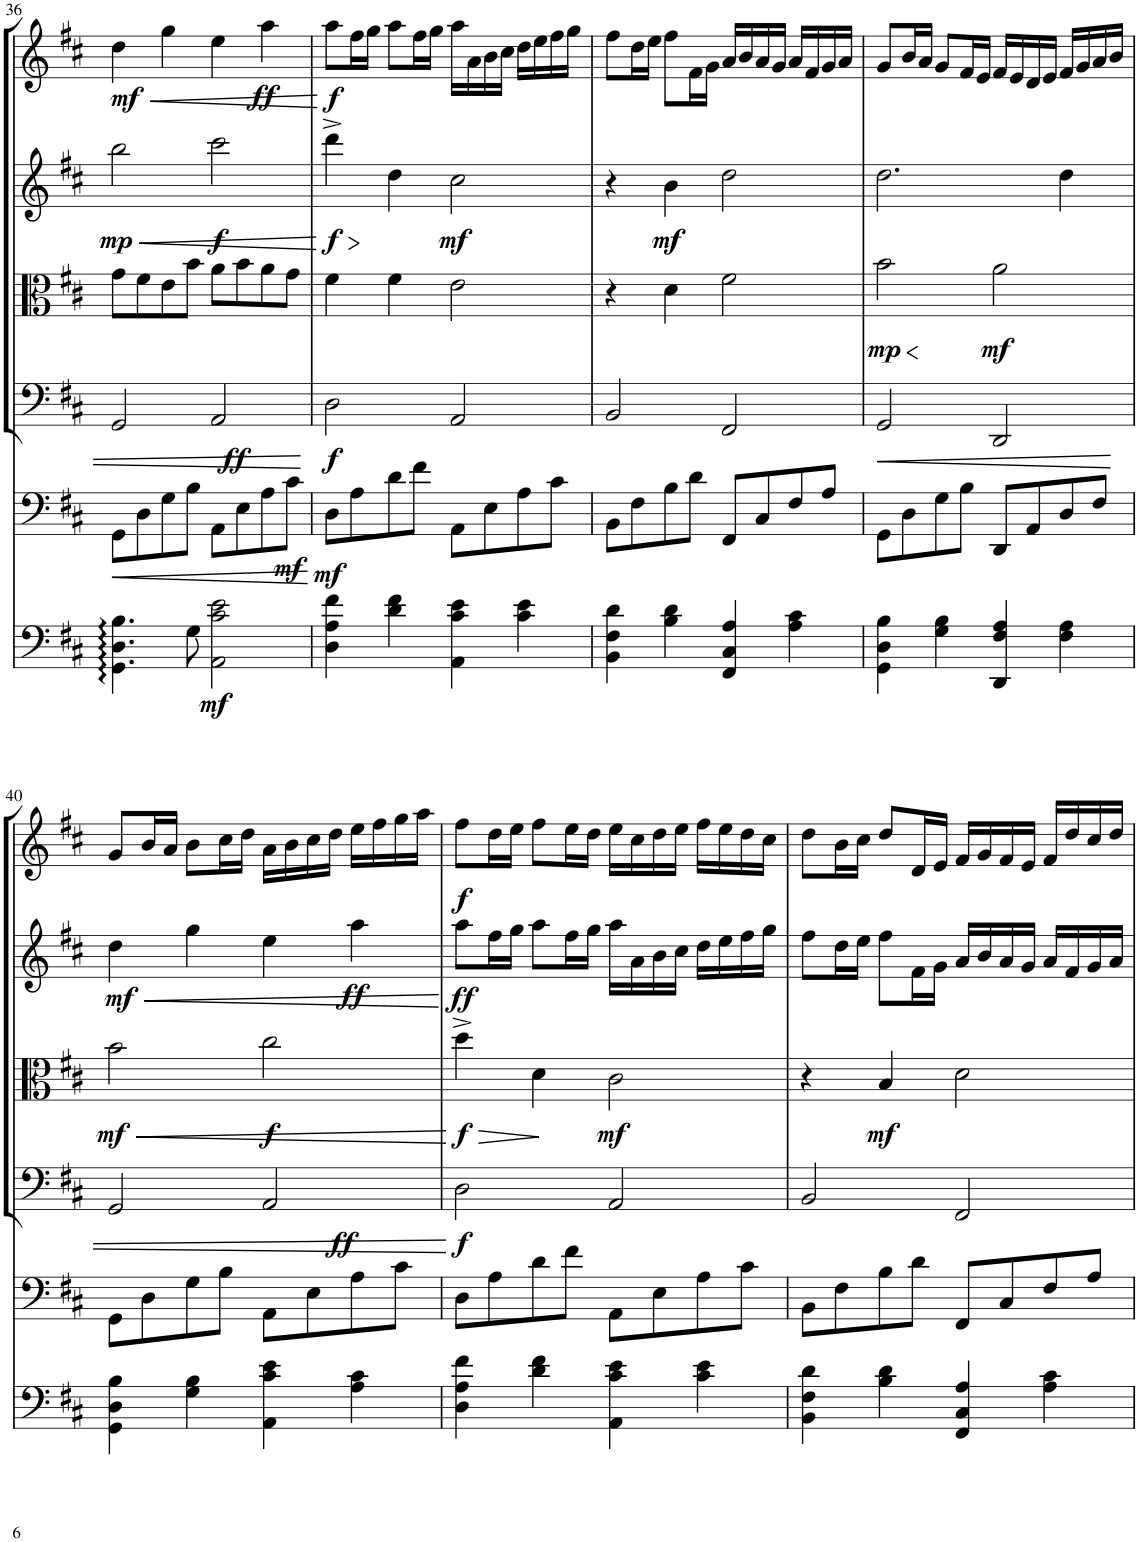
**kern	**dynam	**kern	**dynam	**kern	**dynam	**kern	**dynam	**kern	**dynam	**kern	**dynam
*part6	*part6	*part5	*part5	*part4	*part4	*part3	*part3	*part2	*part2	*part1	*part1
*staff6	*staff6	*staff5	*staff5	*staff4	*staff4	*staff3	*staff3	*staff2	*staff2	*staff1	*staff1
*I"Optional Piano	*	*I"Optional Violoncello	*	*I"Violoncello	*	*I"Viola	*	*I"Violin II	*	*I"Violin I	*
*I'Pno	*	*I'Vc	*	*I'Vc	*	*I'Vla	*	*I'Vln	*	*I'Vln	*
!!LO:PB:g=z
*clefF4	*	*clefF4	*	*clefF4	*	*clefC3	*	*clefG2	*	*clefG2	*
*k[f#c#]	*	*k[f#c#]	*	*k[f#c#]	*	*k[f#c#]	*	*k[f#c#]	*	*k[f#c#]	*
*M4/4	*	*M4/4	*	*M4/4	*	*M4/4	*	*M4/4	*	*M4/4	*
=36	=36	=36	=36	=36	=36	=36	=36	=36	=36	=36	=36
!	!	!	!LO:HP:b	!	!	!	!	!	!LO:HP:b	!	!LO:HP:b
!	!	!	!	!	!	!	!	!	!LO:DY:n=1:b	!	!LO:DY:n=1:b
4.GG\ 4.D\ 4.B\	.	8GG\L	<	2GG/	.	8g\L	.	2bb\	< mp	4dd\	< mf
.	.	8D\	.	.	.	8f#\	.	.	.	.	.
.	.	8G\	.	.	.	8e\	.	.	.	4gg\	.
8G\	.	8B\J	.	.	.	8b\J	.	.	.	.	.
!	!LO:DY:b	!	!	!	!LO:DY:b	!	!	!	!LO:DY:n=2:b	!	!
2AA\ 2c#\ 2e\	mf	8AA\L	.	2AA/	ff	8a\L	.	2ccc#\	f	4ee\	.
.	.	8E\	.	.	.	8b\	.	.	.	.	.
!	!	!	!	!	!	!	!	!	!	!	!LO:DY:n=2:b
.	.	8A\	.	.	.	8a\	.	.	.	4aa\	ff
!	!	!	!LO:DY:b	!	!	!	!	!	!	!	!
.	.	8c#\J	mf	.	.	8g\J	.	.	.	.	.
.	.	.	[	.	.	.	.	.	[	.	[
=37	=37	=37	=37	=37	=37	=37	=37	=37	=37	=37	=37
!	!	!	!LO:DY:b	!	!LO:DY:b	!	!	!	!LO:HP:b	!	!
!	!	!	!	!	!	!	!	!	!LO:DY:n=1:b	!	!LO:DY:b
4D\ 4A\ 4f#\	.	8D\L	mf	2D\	f	4f#\	.	4ddd^\	> f	8aa\L	f
.	.	8A\	.	.	.	.	.	.	.	16ff#\L	.
.	.	.	.	.	.	.	.	.	.	16gg\JJ	.
4d\ 4f#\	.	8d\	.	.	.	4f#\	.	4dd\	.	8aa\L	.
.	.	8f#\J	.	.	.	.	.	.	.	16ff#\L	.
.	.	.	.	.	.	.	.	.	.	16gg\JJ	.
!	!	!	!	!	!	!	!	!	!LO:DY:n=2:b	!	!
4AA\ 4c#\ 4e\	.	8AA\L	.	2AA/	.	2e\	.	2cc#\	mf	16aa\LL	.
.	.	.	.	.	.	.	.	.	.	16a\	.
.	.	8E\	.	.	.	.	.	.	.	16b\	.
.	.	.	.	.	.	.	.	.	.	16cc#\JJ	.
4c#\ 4e\	.	8A\	.	.	.	.	.	.	.	16dd\LL	.
.	.	.	.	.	.	.	.	.	.	16ee\	.
.	.	8c#\J	.	.	.	.	.	.	.	16ff#\	.
.	.	.	.	.	.	.	.	.	.	16gg\JJ	.
.	.	.	.	.	.	.	.	.	]	.	.
=38	=38	=38	=38	=38	=38	=38	=38	=38	=38	=38	=38
4BB\ 4F#\ 4d\	.	8BB\L	.	2BB/	.	4r	.	4r	.	8ff#\L	.
.	.	8F#\	.	.	.	.	.	.	.	16dd\L	.
.	.	.	.	.	.	.	.	.	.	16ee\JJ	.
!	!	!	!	!	!	!	!	!	!LO:DY:b	!	!
4B\ 4d\	.	8B\	.	.	.	4d\	.	4b\	mf	8ff#\L	.
.	.	8d\J	.	.	.	.	.	.	.	16f#\L	.
.	.	.	.	.	.	.	.	.	.	16g\JJ	.
4FF#/ 4C#/ 4A/	.	8FF#/L	.	2FF#/	.	2f#\	.	2dd\	.	16a/LL	.
.	.	.	.	.	.	.	.	.	.	16b/	.
.	.	8C#/	.	.	.	.	.	.	.	16a/	.
.	.	.	.	.	.	.	.	.	.	16g/JJ	.
4A\ 4c#\	.	8F#/	.	.	.	.	.	.	.	16a/LL	.
.	.	.	.	.	.	.	.	.	.	16f#/	.
.	.	8A/J	.	.	.	.	.	.	.	16g/	.
.	.	.	.	.	.	.	.	.	.	16a/JJ	.
=39	=39	=39	=39	=39	=39	=39	=39	=39	=39	=39	=39
!	!	!	!	!	!LO:HP:b	!	!LO:HP:b	!	!	!	!
!	!	!	!	!	!	!	!LO:DY:n=1:b	!	!	!	!
4GG\ 4D\ 4B\	.	8GG\L	.	2GG/	<	2b\	< mp	2.dd\	.	8g/L	.
.	.	8D\	.	.	.	.	.	.	.	16b/L	.
.	.	.	.	.	.	.	.	.	.	16a/JJ	.
4G\ 4B\	.	8G\	.	.	.	.	.	.	.	8g/L	.
.	.	8B\J	.	.	.	.	.	.	.	16f#/L	.
.	.	.	.	.	.	.	.	.	.	16e/JJ	.
!	!	!	!	!	!	!	!LO:DY:n=2:b	!	!	!	!
4DD/ 4F#/ 4A/	.	8DD/L	.	2DD/	.	2a\	mf	.	.	16f#/LL	.
.	.	.	.	.	.	.	.	.	.	16e/	.
.	.	8AA/	.	.	.	.	.	.	.	16d/	.
.	.	.	.	.	.	.	.	.	.	16e/JJ	.
4F#\ 4A\	.	8D/	.	.	.	.	.	4dd\	.	16f#/LL	.
.	.	.	.	.	.	.	.	.	.	16g/	.
.	.	8F#/J	.	.	.	.	.	.	.	16a/	.
.	.	.	.	.	.	.	.	.	.	16b/JJ	.
.	.	.	.	.	.	.	[	.	.	.	.
!!LO:LB:g=z
=40	=40	=40	=40	=40	=40	=40	=40	=40	=40	=40	=40
!	!	!	!	!	!	!	!LO:HP:b	!	!LO:HP:b	!	!
!	!	!	!	!	!	!	!LO:DY:n=1:b	!	!LO:DY:n=1:b	!	!
4GG\ 4D\ 4B\	.	8GG\L	.	2GG/	.	2b\	< mf	4dd\	< mf	8g/L	.
.	.	8D\	.	.	.	.	.	.	.	16b/L	.
.	.	.	.	.	.	.	.	.	.	16a/JJ	.
4G\ 4B\	.	8G\	.	.	.	.	.	4gg\	.	8b\L	.
.	.	8B\J	.	.	.	.	.	.	.	16cc#\L	.
.	.	.	.	.	.	.	.	.	.	16dd\JJ	.
!	!	!	!	!	!LO:DY:b	!	!LO:DY:n=2:b	!	!	!	!
4AA\ 4c#\ 4e\	.	8AA\L	.	2AA/	ff	2cc#\	f	4ee\	.	16a\LL	.
.	.	.	.	.	.	.	.	.	.	16b\	.
.	.	8E\	.	.	.	.	.	.	.	16cc#\	.
.	.	.	.	.	.	.	.	.	.	16dd\JJ	.
!	!	!	!	!	!	!	!	!	!LO:DY:n=2:b	!	!
4A\ 4c#\	.	8A\	.	.	.	.	.	4aa\	ff	16ee\LL	.
.	.	.	.	.	.	.	.	.	.	16ff#\	.
.	.	8c#\J	.	.	.	.	.	.	.	16gg\	.
.	.	.	.	.	.	.	.	.	.	16aa\JJ	.
.	.	.	.	.	[	.	[	.	[	.	.
=41	=41	=41	=41	=41	=41	=41	=41	=41	=41	=41	=41
!	!	!	!	!	!LO:DY:b	!	!LO:HP:b	!	!	!	!
!	!	!	!	!	!	!	!LO:DY:n=1:b	!	!LO:DY:b	!	!LO:DY:b
4D\ 4A\ 4f#\	.	8D\L	.	2D\	f	4dd^\	> f	8aa\L	ff	8ff#\L	f
.	.	8A\	.	.	.	.	.	16ff#\L	.	16dd\L	.
.	.	.	.	.	.	.	.	16gg\JJ	.	16ee\JJ	.
4d\ 4f#\	.	8d\	.	.	.	4d\	.	8aa\L	.	8ff#\L	.
.	.	8f#\J	.	.	.	.	.	16ff#\L	.	16ee\L	.
.	.	.	.	.	.	.	.	16gg\JJ	.	16dd\JJ	.
!	!	!	!	!	!	!	!LO:DY:n=2:b	!	!	!	!
4AA\ 4c#\ 4e\	.	8AA\L	.	2AA/	.	2c#\	mf	16aa\LL	.	16ee\LL	.
.	.	.	.	.	.	.	.	16a\	.	16cc#\	.
.	.	8E\	.	.	.	.	.	16b\	.	16dd\	.
.	.	.	.	.	.	.	.	16cc#\JJ	.	16ee\JJ	.
4c#\ 4e\	.	8A\	.	.	.	.	.	16dd\LL	.	16ff#\LL	.
.	.	.	.	.	.	.	.	16ee\	.	16ee\	.
.	.	8c#\J	.	.	.	.	.	16ff#\	.	16dd\	.
.	.	.	.	.	.	.	.	16gg\JJ	.	16cc#\JJ	.
.	.	.	.	.	.	.	]	.	.	.	.
=42	=42	=42	=42	=42	=42	=42	=42	=42	=42	=42	=42
4BB\ 4F#\ 4d\	.	8BB\L	.	2BB/	.	4r	.	8ff#\L	.	8dd\L	.
.	.	8F#\	.	.	.	.	.	16dd\L	.	16b\L	.
.	.	.	.	.	.	.	.	16ee\JJ	.	16cc#\JJ	.
!	!	!	!	!	!	!	!LO:DY:b	!	!	!	!
4B\ 4d\	.	8B\	.	.	.	4B/	mf	8ff#\L	.	8dd/L	.
.	.	8d\J	.	.	.	.	.	16f#\L	.	16d/L	.
.	.	.	.	.	.	.	.	16g\JJ	.	16e/JJ	.
4FF#/ 4C#/ 4A/	.	8FF#/L	.	2FF#/	.	2d\	.	16a/LL	.	16f#/LL	.
.	.	.	.	.	.	.	.	16b/	.	16g/	.
.	.	8C#/	.	.	.	.	.	16a/	.	16f#/	.
.	.	.	.	.	.	.	.	16g/JJ	.	16e/JJ	.
4A\ 4c#\	.	8F#/	.	.	.	.	.	16a/LL	.	16f#/LL	.
.	.	.	.	.	.	.	.	16f#/	.	16dd/	.
.	.	8A/J	.	.	.	.	.	16g/	.	16cc#/	.
.	.	.	.	.	.	.	.	16a/JJ	.	16dd/JJ	.
=	=	=	=	=	=	=	=	=	=	=	=
*-	*-	*-	*-	*-	*-	*-	*-	*-	*-	*-	*-
